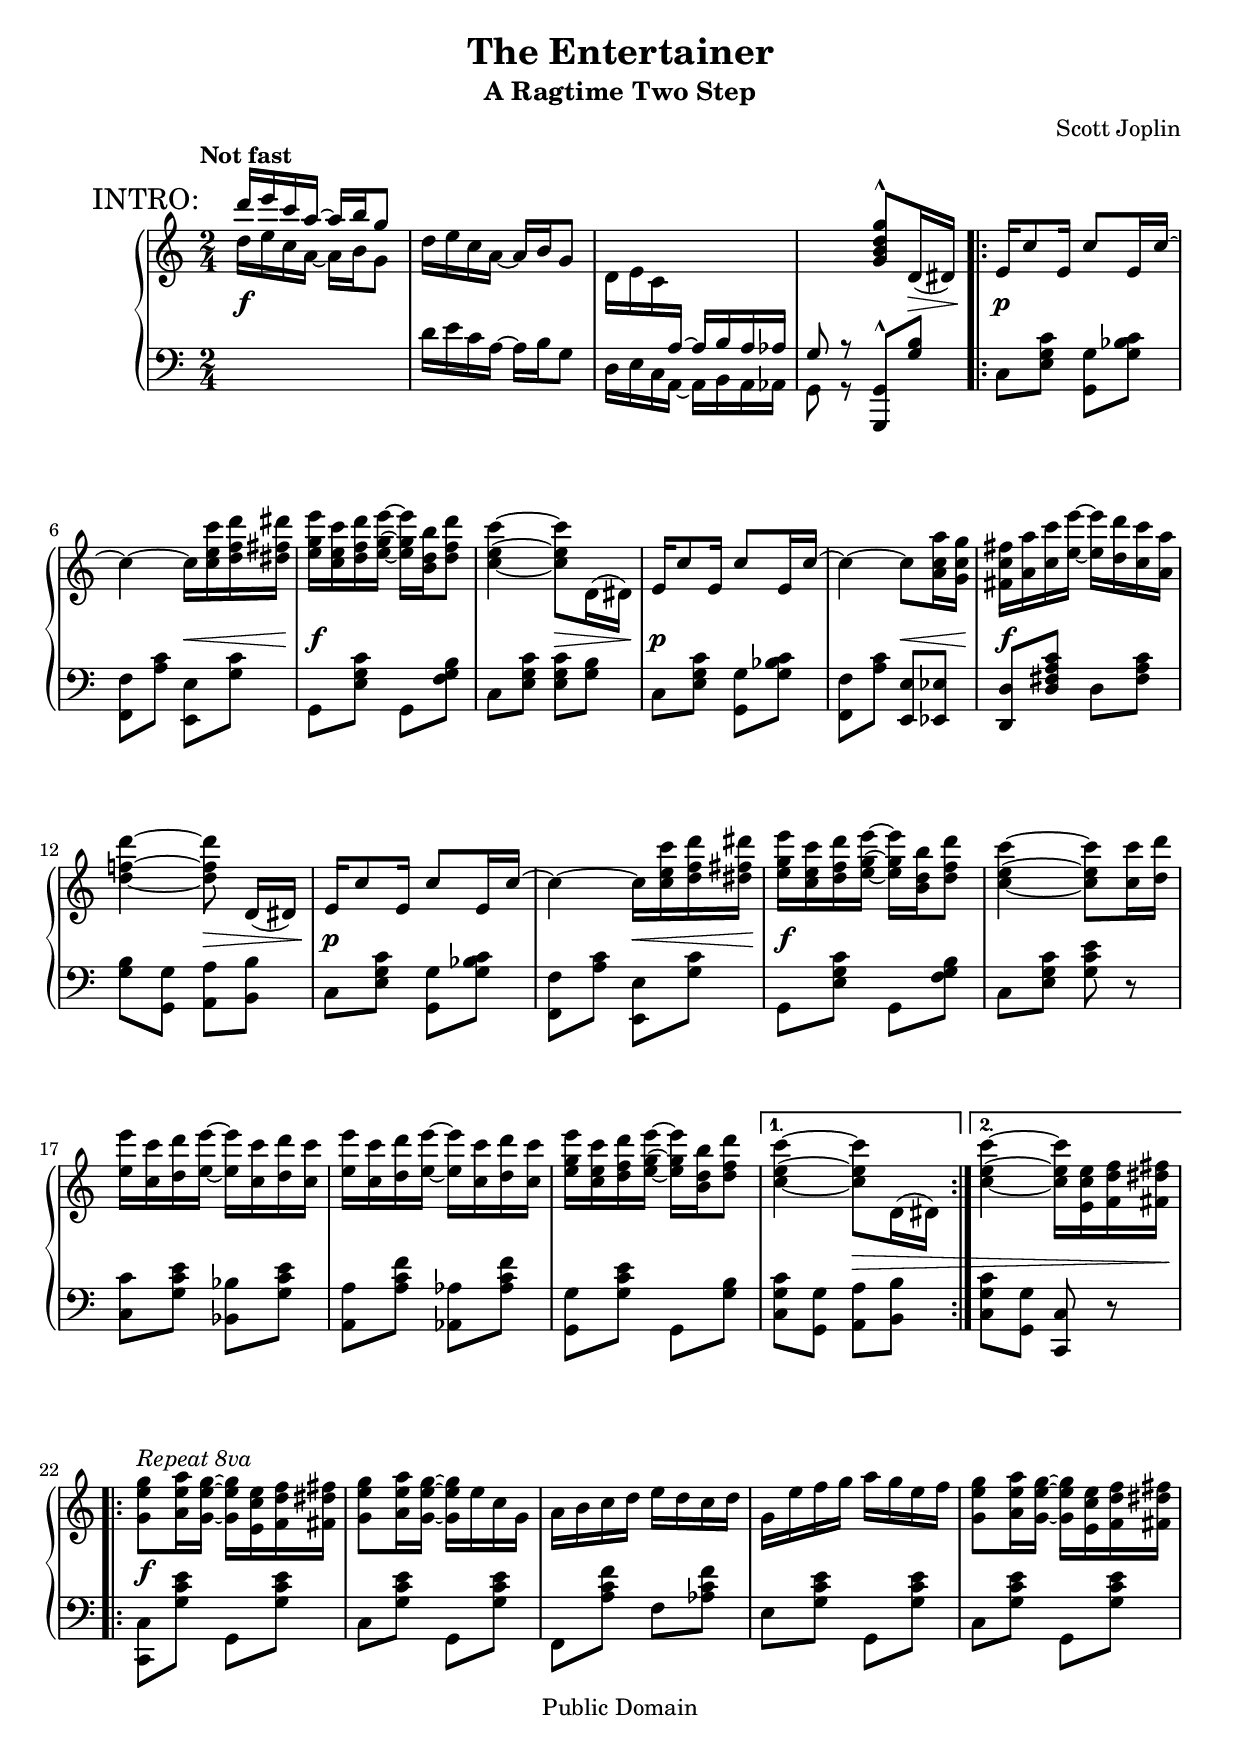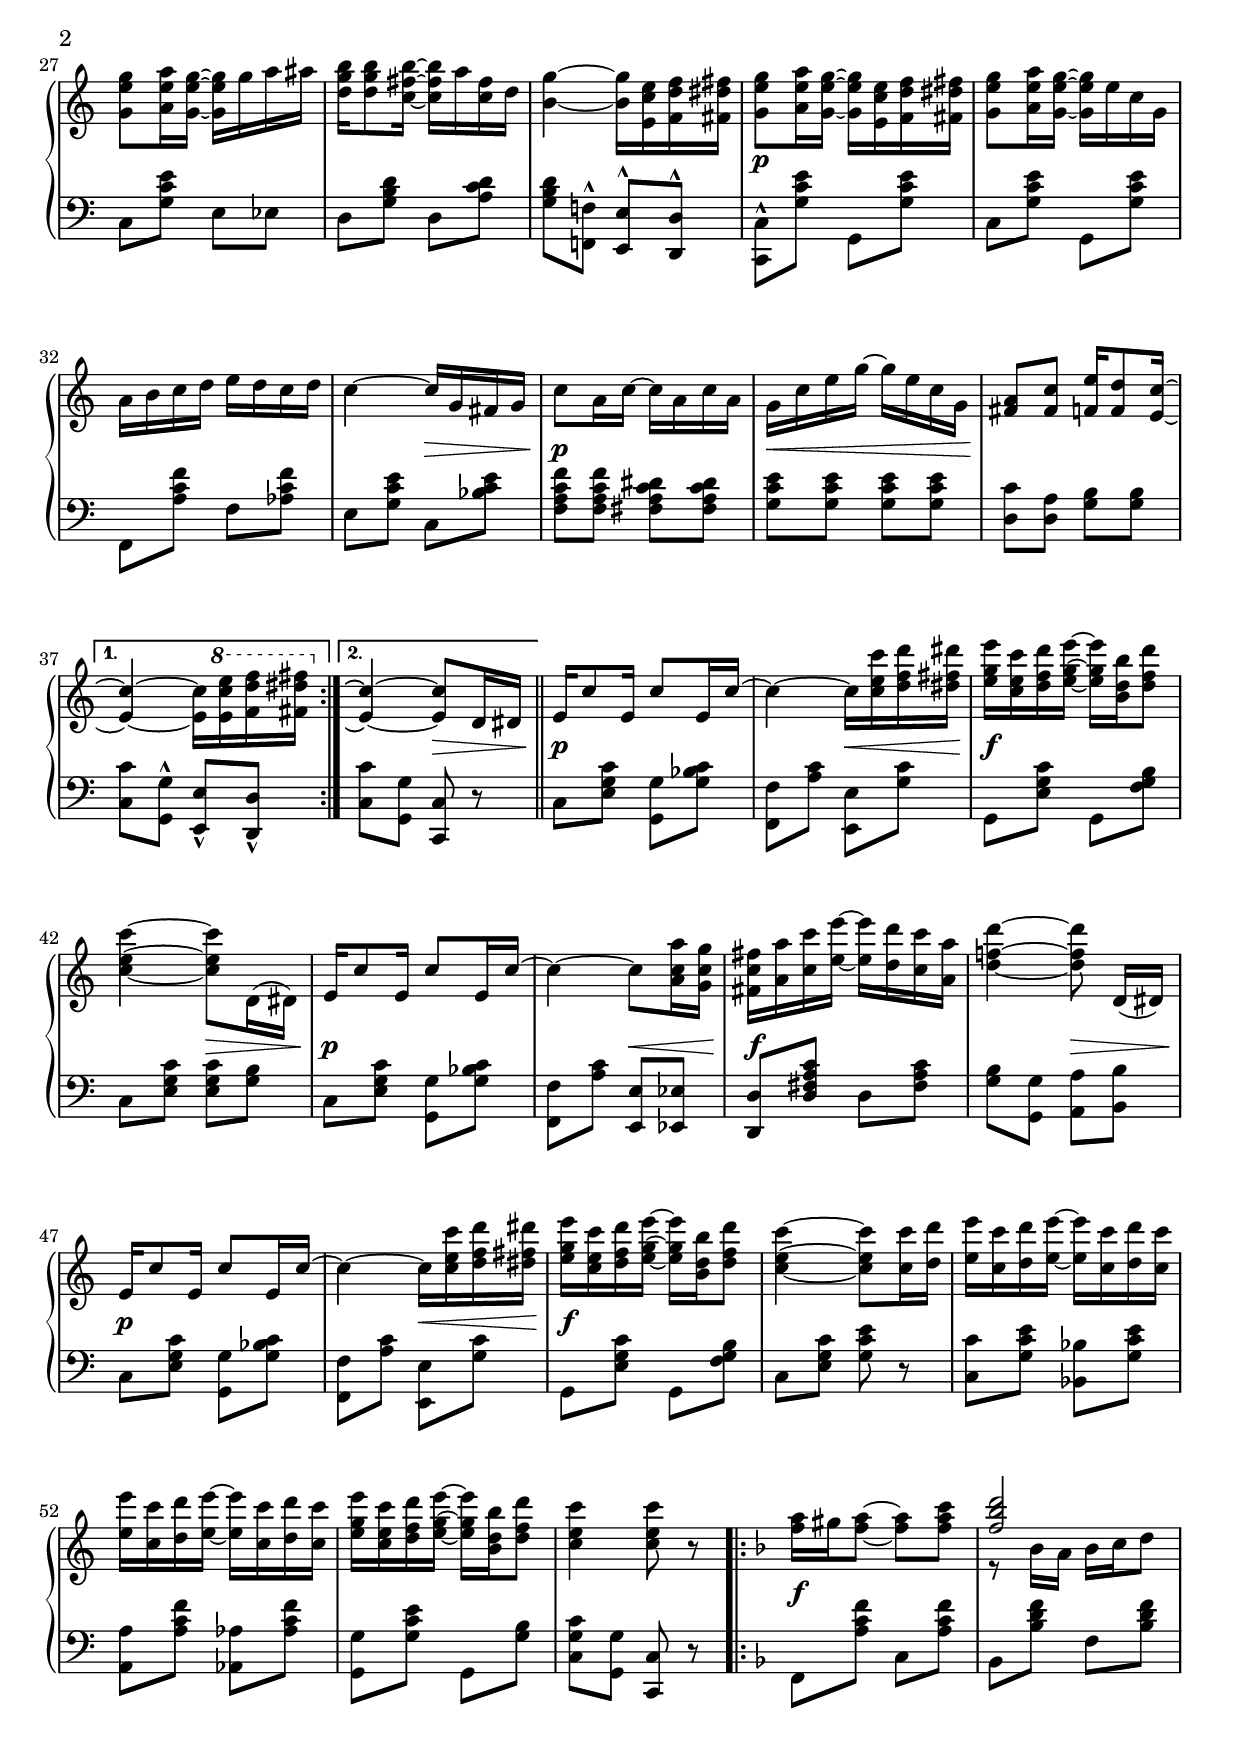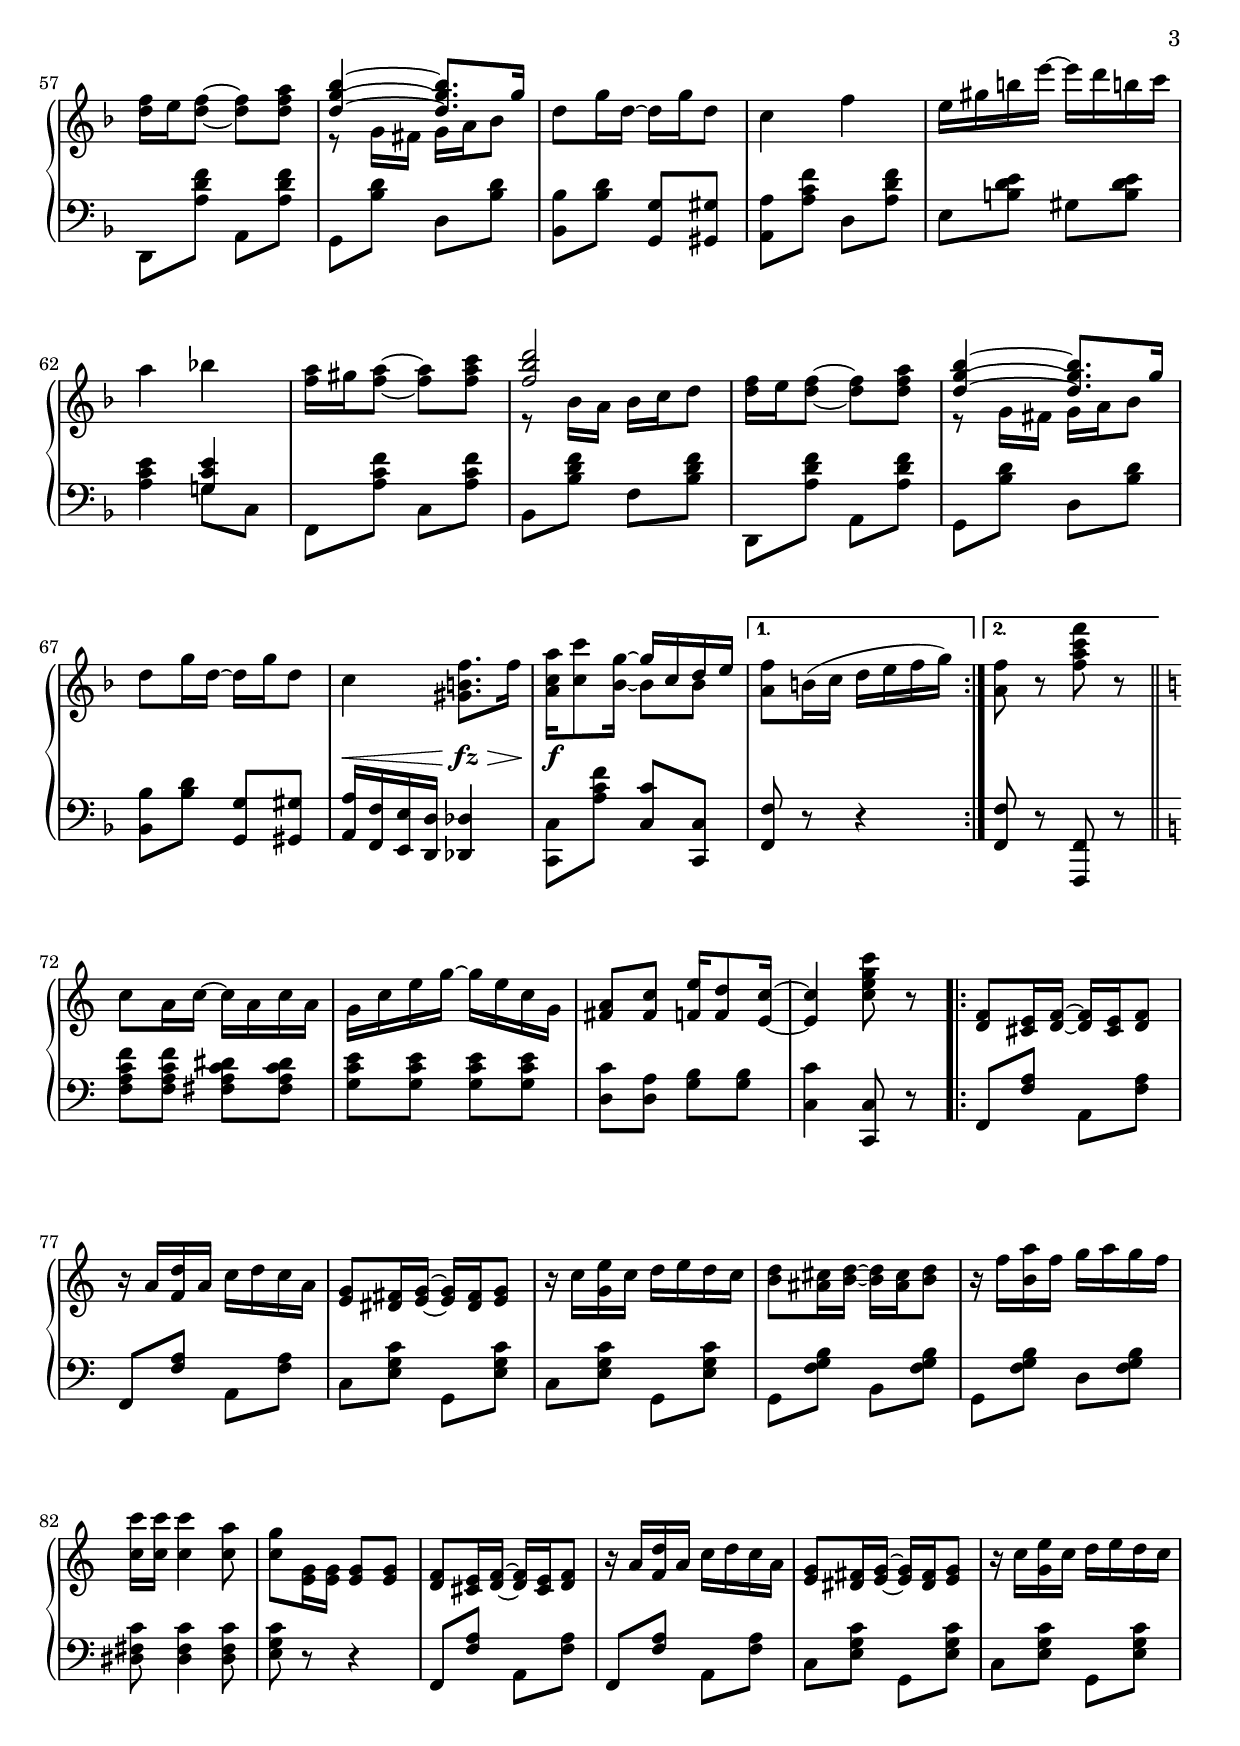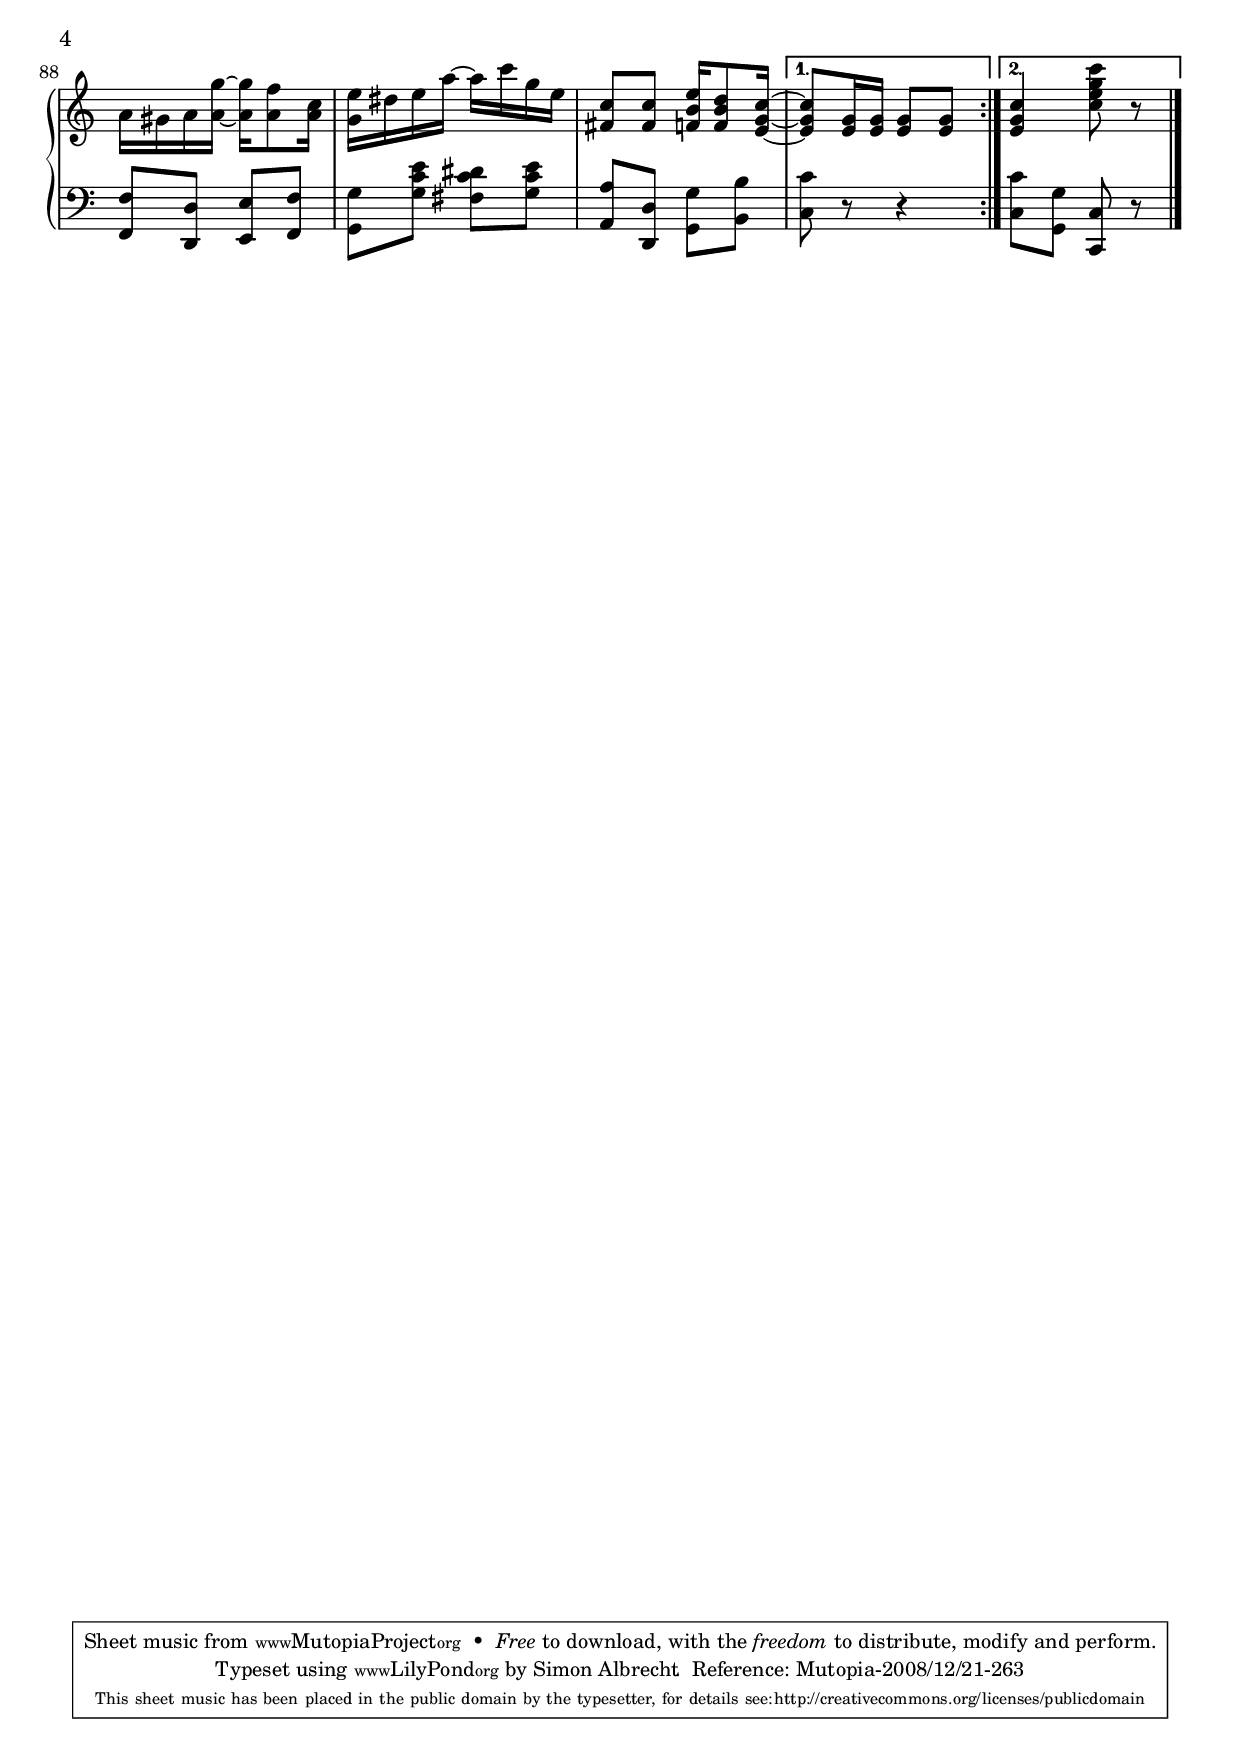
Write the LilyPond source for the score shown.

\version "2.19.32"

\header {
  title = "The Entertainer"
  subtitle = "A Ragtime Two Step"
  composer = "Scott Joplin"

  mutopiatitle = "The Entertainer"
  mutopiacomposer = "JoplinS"
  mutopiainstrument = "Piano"
  date = "c. 1902"
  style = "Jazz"
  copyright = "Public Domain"
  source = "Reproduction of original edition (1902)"

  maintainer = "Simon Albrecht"
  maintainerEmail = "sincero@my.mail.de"

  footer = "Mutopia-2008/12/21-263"
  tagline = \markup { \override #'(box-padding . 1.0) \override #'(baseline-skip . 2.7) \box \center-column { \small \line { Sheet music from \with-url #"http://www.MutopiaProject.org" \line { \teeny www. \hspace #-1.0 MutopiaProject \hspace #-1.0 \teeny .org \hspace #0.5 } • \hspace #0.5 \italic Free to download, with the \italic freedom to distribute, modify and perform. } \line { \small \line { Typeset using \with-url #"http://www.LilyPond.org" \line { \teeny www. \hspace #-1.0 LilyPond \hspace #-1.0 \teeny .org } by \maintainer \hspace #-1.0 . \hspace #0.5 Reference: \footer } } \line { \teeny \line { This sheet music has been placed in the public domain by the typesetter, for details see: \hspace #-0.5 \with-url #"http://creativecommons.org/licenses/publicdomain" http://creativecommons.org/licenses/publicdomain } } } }
}

global = {
  \key c \major
  \time 2/4
  \tempo "Not fast"
}

top = \relative c' {
  \global
  \clef treble

  %% to print RehearsalMark above MetronomeMark,
  %% align them to the same ‘break-align-symbol’
  \once\override Score.RehearsalMark.break-align-symbols = #'(time-signature)
  \mark "INTRO:"
  \voiceOne
  d''16 e c a ~ a b g8 | %1
  \oneVoice
  d16 e c a ~ a b g8 |

  d16 e c \change Staff = "down" \voiceOne a ~ a b a as |
  g8 r \change Staff = "up" \oneVoice   <g'' d b g>^^ d,16( dis) |

  \repeat volta 2 {
    e16 c'8 e,16 c'8 e,16 c' ~ | %5
    c4 ~ c16 <c' e, c> <d f, d> <dis fis, dis> |
    <e g, e> <c e, c> <d f, d> <e g, e> ~ <e g, e> <b d, b> <d f, d>8 |
    <c e, c>4 ~ <c e, c>8 d,,16( dis) |
    e16 c'8 e,16 c'8 e,16 c' ~ | %9
    c4 ~ c8 <a' c, a>16 <g c, g> |
    <fis c fis,>16 <a a,> <c c,> <e e,> ~ <e e,> <d d,> <c c,> <a a,> |
    <d f,! d>4 ~ <d f, d>8 d,,16([ dis)] |
    e16 c'8 e,16 c'8 e,16 c' ~ | %13
    c4 ~ c16 <c' e, c> <d f, d> <dis fis, dis> |
    <e g, e> <c e, c> <d f, d> <e g, e> ~ <e g, e> <b d, b> <d f, d>8 |
    <c e, c>4 ~ <c e, c>8 <c c,>16 <d d,> |
    <e e,> <c c,> <d d,> <e e,> ~ <e e,> <c c,> <d d,> <c c,> |      %17
    <e e,> <c c,> <d d,> <e e,> ~ <e e,> <c c,> <d d,> <c c,> |
    <e g, e> <c e, c> <d f, d> <e g, e> ~ <e g, e> <b d, b> <d f, d>8 |
  } \alternative {
    {
      <c e, c>4 ~ <c e, c>8 d,,16( dis)
    }
    { <c'' e, c>4 ~ <c e, c>16 <e, c e,> <f d f,> <fis dis fis,> }    %21
  }

  \break

  \repeat volta 2 {
    <g e g,>8^\markup \italic "Repeat 8va"  <a e a,>16 <g e g,> ~ <g e g,> <e c e,> <f d f,> <fis dis fis,> |
    <g e g,>8 <a e a,>16 <g e g,> ~ <g e g,> e c g |
    a b c d e d c d |
    g, e' f g a g e f | %25
    <g e g,>8 <a e a,>16 <g e g,> ~ <g e g,> <e c e,> <f d f,> <fis dis fis,> |
    <g e g,>8 <a e a,>16 <g e g,> ~ <g e g,> g a ais |
    <b g d> <b g d>8 <b fis c>16 ~ <b fis c> a <fis c> d |
    <g b,>4 ~ <g b,>16 <e c e,> <f d f,> <fis dis fis,> | %29
    <g e g,>8 <a e a,>16 <g e g,> ~ <g e g,> <e c e,> <f d f,> <fis dis fis,> |
    <g e g,>8 <a e a,>16 <g e g,> ~ <g e g,> e c g |
    a b c d e d c d |
    c4 ~ c16 g fis g | %33
    c8 a16 c ~ c a c a |
    g c e g ~ g e c g |
    <a fis>8 <c fis,> <e f,>16 <d f,>8 <c e,>16 ~ |
  } \alternative {
    { <c e,>4 ~ <c e,>16 \ottava #1 <e' c e,> <f d f,> <fis dis fis,> \ottava #0 } %37
    { <c, e,>4\repeatTie ~ <c e,>8 d,16 dis }
  }

  \bar "||"

  e16 c'8 e,16 c'8 e,16 c' ~ |
  c4 ~ c16 <c' e, c> <d f, d> <dis fis, dis> |
  <e g, e> <c e, c> <d f, d> <e g, e> ~ <e g, e> <b d, b> <d f, d>8 | %41
  <c e, c>4 ~ <c e, c>8 d,,16( dis) |
  e16 c'8 e,16 c'8 e,16 c' ~ |
  c4 ~ c8 <a' c, a>16 <g c, g> |
  <fis c fis,>16 <a a,> <c c,> <e e,> ~ <e e,> <d d,> <c c,> <a a,> | %45
  <d f,! d>4 ~ <d f, d>8 d,,16([ dis)] |
  e16 c'8 e,16 c'8 e,16 c' ~ |
  c4 ~ c16 <c' e, c> <d f, d> <dis fis, dis> |
  <e g, e> <c e, c> <d f, d> <e g, e> ~ <e g, e> <b d, b> <d f, d>8 | %49
  <c e, c>4 ~ <c e, c>8 <c c,>16 <d d,> |
  <e e,> <c c,> <d d,> <e e,> ~ <e e,> <c c,> <d d,> <c c,> |
  <e e,> <c c,> <d d,> <e e,> ~ <e e,> <c c,> <d d,> <c c,> |
  <e g, e> <c e, c> <d f, d> <e g, e> ~ <e g, e> <b d, b> <d f, d>8 | %53
  <c e, c>4 <c e, c>8 r |

  \key f \major

  \repeat volta 2 {
    <a f>16 gis <a f>8 ~ <a f> <c a f> |
    << { <d bes f>2 } \\ { r8 bes,16 a bes c d8 } >> |
    <f d>16 e <f d>8 ~ <f d> <a f d> | %57
    << { <bes g d>4 ~ <bes g d>8. g16 } \\ { r8 g,16 fis g a bes8 } >> |
    d8 g16 d ~ d g d8 |
    c4 f |
    e16 gis b e ~ e d b! c | %61
    a4 bes! |
    <a f>16 gis <a f>8 ~ <a f> <c a f> |
    << { <d bes f>2 } \\ { r8 bes,16 a bes c d8 } >> |
    <f d>16 e <f d>8 ~ <f d> <a f d> | %65
    << { <bes g d>4 ~ <bes g d>8. g16 } \\ { r8 g,16 fis g a bes8 } >> |
    d8 g16 d ~ d g d8 |
    c4 <f b, gis>8. f16 |
    <<
      { \stemDown <a c, a>16 <c c,>8 <g bes,>16 ~ \stemUp g c, d e }
      \\ { s8. \hideNotes bes4*1/4 ~ \unHideNotes bes8 bes }
    >> | %69 - slight kludge
  } \alternative {
    { <f' a,>8 b,16( c d e f g) }
    { <f a,>8 r <f' c a f> r }
  }

  \key c \major
  \bar "||"

  \break

  c,8 a16 c ~ c a c a |
  g c e g ~ g e c g | %73
  <a fis>8 <c fis,> <e f,>16 <d f,>8 <c e,>16 ~ |
  <c e,>4 <c' g e c>8 r |

  \repeat volta 2 {
    <f,, d> <e cis>16 <f d> ~ <f d> <e cis> <f d>8 |
    r16 a <d f,> a c d c a | %77
    <g e>8 <fis dis>16 <g e> ~ <g e> <fis dis> <g e>8 |
    r16 c <e g,> c d e d c |
    <d b>8 <cis ais>16 <d b> ~ <d b> <cis ais> <d b>8 |
    r16 f <a b,> f g a g f | %81
    <c' c,> <c c,> <c c,>4 <a c,>8 |
    <g c,> <g, e>16 <g e> <g e>8 <g e> |
    <f d> <e cis>16 <f d> ~ <f d> <e cis> <f d>8 |
    r16 a <d f,> a c d c a | %85
    <g e>8 <fis dis>16 <g e> ~ <g e> <fis dis> <g e>8 |
    r16 c <e g,> c d e d c |
    a gis a <g' a,> ~ <g a,> <f a,>8 <c a>16 |
    <e g,> dis e a ~ a c g e | %89
    <c fis,>8 <c fis,> <e b f>16 <d b f>8 <c g e>16 ~ |
  } \alternative {
    { <c g e>8 <g e>16 <g e> <g e>8 <g e> }
    { <c g e>4 <c' g e c>8 r }
  }
  \bar "|."
}

bottom = \relative c {
  \global
  \clef bass
  \change Staff = "up" \voiceTwo
  d''16 e c a ~ a b g8 | %1
  \change Staff = "down" \oneVoice
  d16 e c a ~ a b g8 |
  \voiceTwo
  d16 e c a ~ a b a as |
  g8 r \oneVoice <g g,>^^ <b' g>

  \stemNeutral
  \repeat volta 2 {
    c, <c' g e> <g g,> <c bes g> | %5
    <f, f,> <c' a> <e, e,> <c' g> |
    g, <c' g e> g, <b' g f> |
    c, <c' g e> <c g e> <b g> |
    c, <c' g e> <g g,> <c bes g> | %9
    <f, f,> <c' a> <e, e,> <es es,> |
    <d d,> <c' a fis d> d, <c' a fis> |
    <b g> <g g,> <a a,> <b b,> |
    c, <c' g e> <g g,> <c bes g> | %13
    <f, f,> <c' a> <e, e,> <c' g> |
    g, <c' g e> g, <b' g f> |
    c, <c' g e> <e c g> r |
    <c c,> <e c g> <bes bes,> <e c g> | %17
    <a, a,> <f' c a> <as, as,> <f' c as> |
    <g, g,> <e' c g> g,, <b' g> |
  } \alternative {
    { <c g c,> <g g,> <a a,> <b b,> }
    { <c g c,> <g g,> <c, c,> r } %21
  }

  \repeat volta 2 {
    <c c,> <e' c g> g,, <e'' c g> |
    c, <e' c g> g,, <e'' c g> |
    f,, <f'' c a> f, <f' c as> |
    e, <e' c g> g,, <e'' c g> | %25
    c, <e' c g> g,, <e'' c g> |
    c, <e' c g> e, es |
    d <d' b g> d, <d' c a> |
    <d b g> <f,! f,!>^^ <e e,>^^ <d d,>^^ | %29
    <c c,>^^ <e' c g> g,, <e'' c g> |
    c, <e' c g> g,, <e'' c g> |
    f,, <f'' c a> f, <f' c as> |
    e, <e' c g> c, <e' c bes> | %33
    <f c a f> <f c a f> <dis c a fis> <dis c a fis> |
    <e c g> <e c g> <e c g> <e c g> |
    <c d,> <a d,> <b g> <b g> |
  } \alternative {
    { <c c,> <g g,>-^ <e e,>-^ <d d,>-^ } %37
    { <c' c,> <g g,> <c, c,> r }
  }

  \bar "||"

  c <c' g e> <g g,> <c bes g> |
  <f, f,> <c' a> <e, e,> <c' g> |
  g, <c' g e> g, <b' g f> | %41
  c, <c' g e> <c g e> <b g> |
  c, <c' g e> <g g,> <c bes g> |
  <f, f,> <c' a> <e, e,> <es es,> |
  <d d,> <c' a fis d> d, <c' a fis> | %45
  <b g> <g g,> <a a,> <b b,> |
  c, <c' g e> <g g,> <c bes g> |
  <f, f,> <c' a> <e, e,> <c' g> |
  g, <c' g e> g, <b' g f> | %49
  c, <c' g e> <e c g> r |
  <c c,> <e c g> <bes bes,> <e c g> |
  <a, a,> <f' c a> <as, as,> <f' c as> |
  <g, g,> <e' c g> g,, <b' g> | %53
  <c g c,> <g g,> <c, c,> r |

  \key f \major

  \repeat volta 2 {
    f, <f'' c a> c, <f' c a> |
    bes,, <f'' d bes> f, <f' d bes> |
    d,, <f'' d a> a,, <f'' d a> | %57
    g,, <d'' bes> d, <d' bes> |
    <bes bes,> <d bes> <g, g,> <gis gis,> |
    <a a,> <f' c a> d, <f' d a> |
    e, <e' d b> gis, <e' d b> | %61
    <e c a>4 << { <e c g!> } \\ { g,8 c, } >> |
    f,8 <f'' c a> c, <f' c a> |
    bes,, <f'' d bes> f, <f' d bes> |
    d,, <f'' d a> a,, <f'' d a> | %65
    g,, <d'' bes> d, <d' bes> |
    <bes bes,> <d bes> <g, g,> <gis gis,> |
    <a a,>16 <f f,> <e e,> <d d,> <des des,>4 |
    <c c,>8 <f' c a> <c c,> <c, c,> | %69
  } \alternative {
    { <f f,> r r4 }
    { <f f,>8 r <f, f,> r }
  }

  \key c \major
  \bar "||"

  <f'' c a f> <f c a f> <dis c a fis> <dis c a fis> |
  <e c g> <e c g> <e c g> <e c g> | %73
  <c d,> <a d,> <b g> <b g> |
  <c c,>4 <c, c,>8 r |

  \repeat volta 2 {
    f, <a' f> a, <a' f> |
    f, <a' f> a, <a' f> | %77
    c, <c' g e> g, <c' g e> |
    c, <c' g e> g, <c' g e> |
    g, <b' g f> b, <b' g f> |
    g, <b' g f> d, <b' g f> | %81
    <c fis, dis> <c fis, dis>4 <c fis, dis>8 |
    <c g e> r r4 |
    f,,8 <a' f> a, <a' f> |
    f, <a' f> a, <a' f> | %85
    c, <c' g e> g, <c' g e> |
    c, <c' g e> g, <c' g e> |
    <f, f,> <d d,> <e e,> <f f,> |
    <g g,> <e' c g> <dis c fis,> <e c g> | %89
    <a, a,> <d, d,> <g g,> <b b,> |
  } \alternative {
    { <c c,> r r4 }
    { <c c,>8 <g g,> <c, c,> r }
  }
  \bar "|."
}

dyn = {
  s2\f
  s
  s
  s4. s8\>

  \repeat volta 2 {
    s2\p
    s4 s\<
    s2\f
    s4 s\>

    s2\p
    s4 s\<
    s2\f
    s4 s\>

    s2\p
    s4 s\<
    s2\f
    s

    s2*3
  }
  \alternative { { s4 s\> } { s2 } }

  \repeat volta 2 {
    s2*8\f

    s2*3\p
    s4 s\>

    s2\p
    s\<
    s\!
  }
  \alternative { { s2 } { s4 s\> } }

  s2\p
  s4 s\<
  s2\f
  s4 s\>

  s2\p
  s4 s\<
  s2\f
  s4 s\>

  s2\p
  s4 s\<
  s2*2\f

  s2*4

  \repeat volta 2 {
    s2*12\f

    s2
    s4\< s\fz\>
    s2\f
  }
  \alternative { { s2 } { s2 } }

  s2*4

  \repeat volta 2 {
    s2*15
  }
  \alternative { { s2 } { s2 } }
}

\score {
  \new PianoStaff <<
    \new Staff = "up" \top
    \new Dynamics \dyn
    \new Staff = "down" \bottom
  >>

  \layout {}
}

\score {
  \context PianoStaff <<
    \context Staff = "up"
    \unfoldRepeats \top
    \context Staff = "down"
    \unfoldRepeats \bottom
  >>

  \midi {
    \tempo 4 = 72
  }
}
